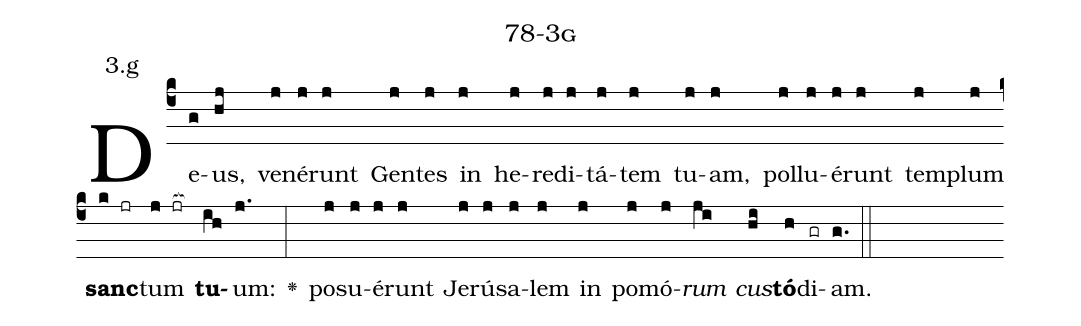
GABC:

name: 78-3g;
annotation: 3.g;
%%
(c4)De(g)us,(hj) ve(j)né(j)runt(j) Gen(j)tes(j) in(j) he(j)re(j)di(j)tá(j)tem(j) tu(j)am,(j) pol(j)lu(j)é(j)runt(j) tem(j)plum(j) <b>sanc</b>(k jr)tum(j jr[ocb:1{]) <b>tu</b>(ih[ocb:0}])um:(j.) <v>\greheightstar</v>(:) po(j)su(j)é(j)runt(j) Je(j)rú(j)sa(j)lem(j) in(j) po(j)mó(j)<i>rum</i>(ji) <i>cus</i>(hi)<b>tó</b>(h)di(gr)am.(g.) (::)


%E(j) u(j) o(ji) u(hi) a(h) e.(g.) (::)
